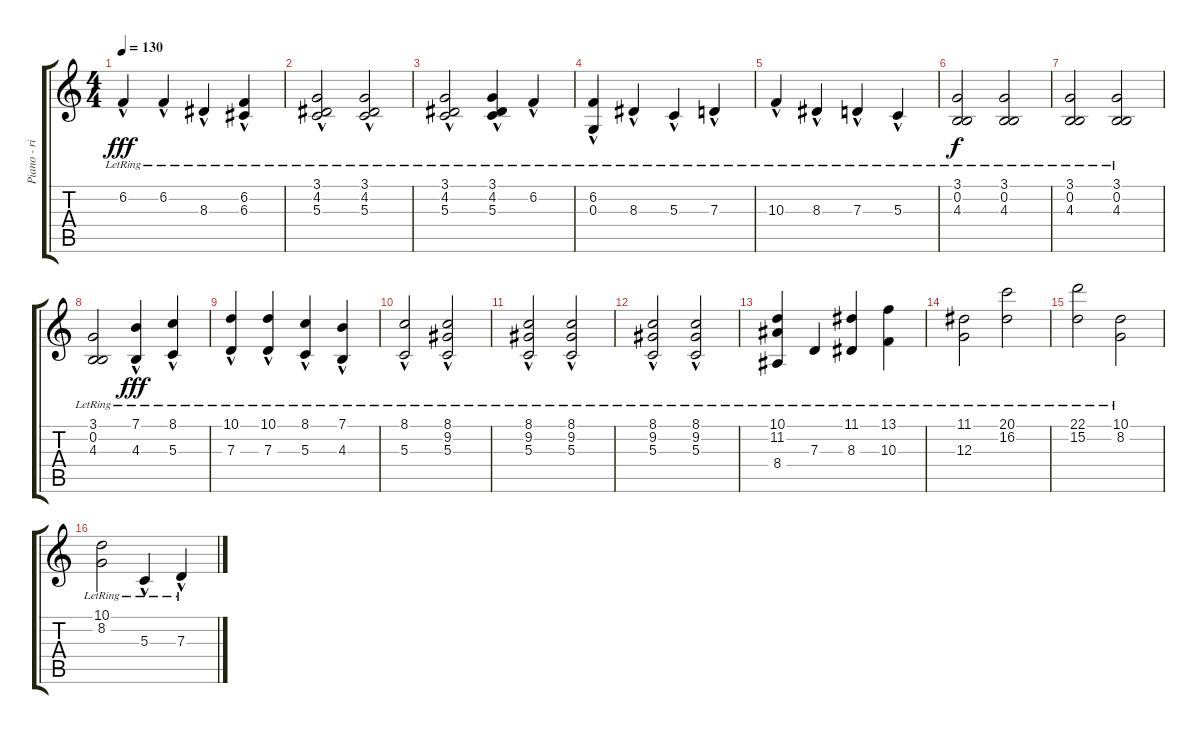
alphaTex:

\track ("Piano - right h" "Piano - ri") {instrument brightacousticpiano}
\staff {score tabs}
\tuning (E4 B3 G3 D3 A2 E2) {hide}
\ts (4 4)
\tempo 130
\clef g2
\ks c
6.2{hac lr}.4{dy fff} 6.2{hac lr}.4 8.3{hac lr}.4 (6.2{hac lr} 6.3{hac lr}).4 |
(3.1{hac lr} 4.2{hac lr} 5.3{hac lr}).2 (3.1{hac lr} 4.2{hac lr} 5.3{hac lr}).2 |
(3.1{hac lr} 4.2{hac lr} 5.3{hac lr}).2 (3.1{hac lr} 4.2{hac lr} 5.3{hac lr}).4 6.2{hac lr}.4 |
(6.2{hac lr} 0.3{hac lr}).4 8.3{hac lr}.4 5.3{hac lr}.4 7.3{hac lr}.4 |
10.3{hac lr}.4 8.3{hac lr}.4 7.3{hac lr}.4 5.3{hac lr}.4 |
(3.1{lr} 0.2{lr} 4.3{lr}).2{dy f} (3.1{lr} 0.2{lr} 4.3{lr}).2 |
(3.1{lr} 0.2{lr} 4.3{lr}).2 (3.1{lr} 0.2{lr} 4.3{lr}).2 |
(3.1{lr} 0.2{lr} 4.3{lr}).2 (7.1{hac lr} 4.3{hac lr}).4{dy fff} (8.1{hac lr} 5.3{hac lr}).4 |
(10.1{hac lr} 7.3{hac lr}).4 (10.1{hac lr} 7.3{hac lr}).4 (8.1{hac lr} 5.3{hac lr}).4 (7.1{hac lr} 4.3{hac lr}).4 |
(8.1{hac lr} 5.3{hac lr}).2 (8.1{hac lr} 9.2{lr} 5.3{hac lr}).2 |
(8.1{hac lr} 9.2{lr} 5.3{hac lr}).2 (8.1{hac lr} 9.2{lr} 5.3{hac lr}).2 |
(8.1{hac lr} 9.2{hac lr} 5.3{hac lr}).2 (8.1{hac lr} 9.2{lr} 5.3{hac lr}).2 |
(10.1 11.2{lr} 8.4{lr}).4 7.3{lr}.4 (11.1{lr} 8.3{lr}).4 (13.1{lr} 10.3{lr}).4 |
(11.1{lr} 12.3{lr}).2 (20.1{lr} 16.2{lr}).2 |
(22.1{lr} 15.2{lr}).2 (10.1{lr} 8.2{lr}).2 |
(10.1{lr} 8.2{lr}).2 5.3{hac lr}.4 7.3{hac lr}.4
